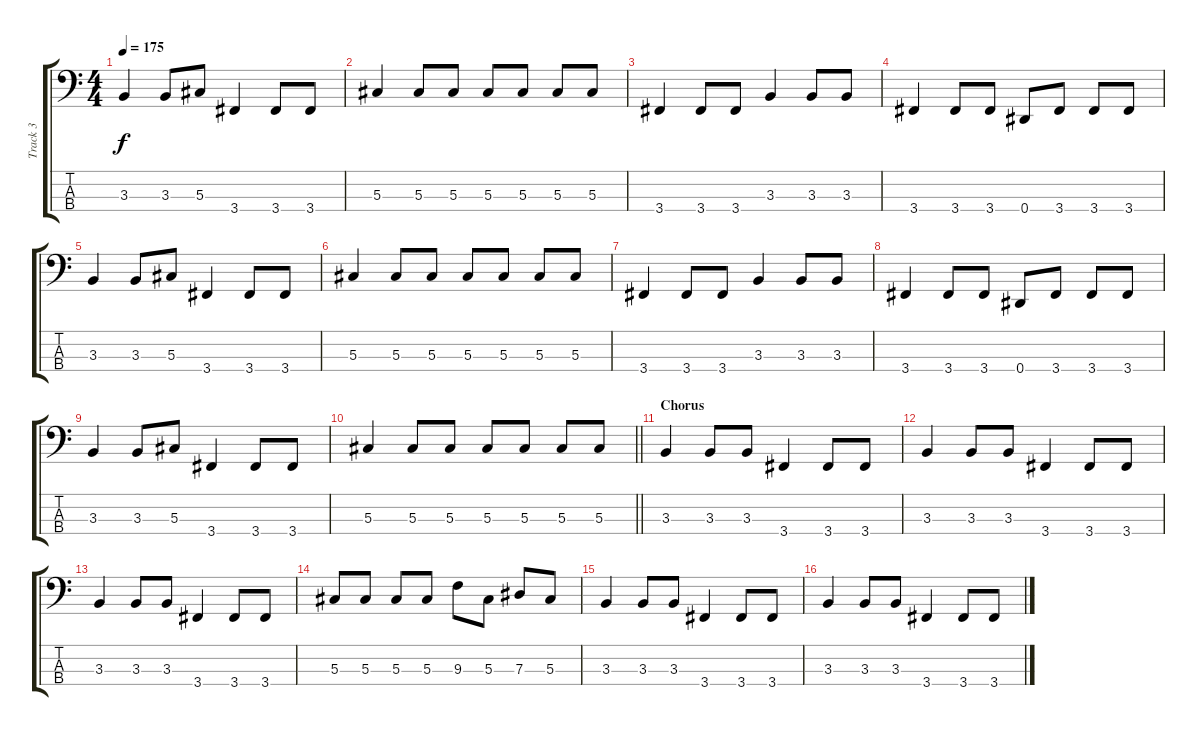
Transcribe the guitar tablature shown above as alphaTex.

\track ("Track 3" "Track 3") {instrument electricbassfinger}
\staff {score tabs}
\tuning (Gb2 Db2 Ab1 Eb1) {hide}
\ts (4 4)
\tempo 175
\clef f4
\ks c
3.3.4{dy f} 3.3.8 5.3.8 3.4.4 3.4.8 3.4.8 |
5.3.4 5.3.8 5.3.8 5.3.8 5.3.8 5.3.8 5.3.8 |
3.4.4 3.4.8 3.4.8 3.3.4 3.3.8 3.3.8 |
3.4.4 3.4.8 3.4.8 0.4.8 3.4.8 3.4.8 3.4.8 |
3.3.4 3.3.8 5.3.8 3.4.4 3.4.8 3.4.8 |
5.3.4 5.3.8 5.3.8 5.3.8 5.3.8 5.3.8 5.3.8 |
3.4.4 3.4.8 3.4.8 3.3.4 3.3.8 3.3.8 |
3.4.4 3.4.8 3.4.8 0.4.8 3.4.8 3.4.8 3.4.8 |
3.3.4 3.3.8 5.3.8 3.4.4 3.4.8 3.4.8 |
\barLineRight lightlight
5.3.4 5.3.8 5.3.8 5.3.8 5.3.8 5.3.8 5.3.8 |
\section ("" "Chorus")
3.3.4 3.3.8 3.3.8 3.4.4 3.4.8 3.4.8 |
3.3.4 3.3.8 3.3.8 3.4.4 3.4.8 3.4.8 |
3.3.4 3.3.8 3.3.8 3.4.4 3.4.8 3.4.8 |
5.3.8 5.3.8 5.3.8 5.3.8 9.3.8 5.3.8 7.3.8 5.3.8 |
3.3.4 3.3.8 3.3.8 3.4.4 3.4.8 3.4.8 |
3.3.4 3.3.8 3.3.8 3.4.4 3.4.8 3.4.8
